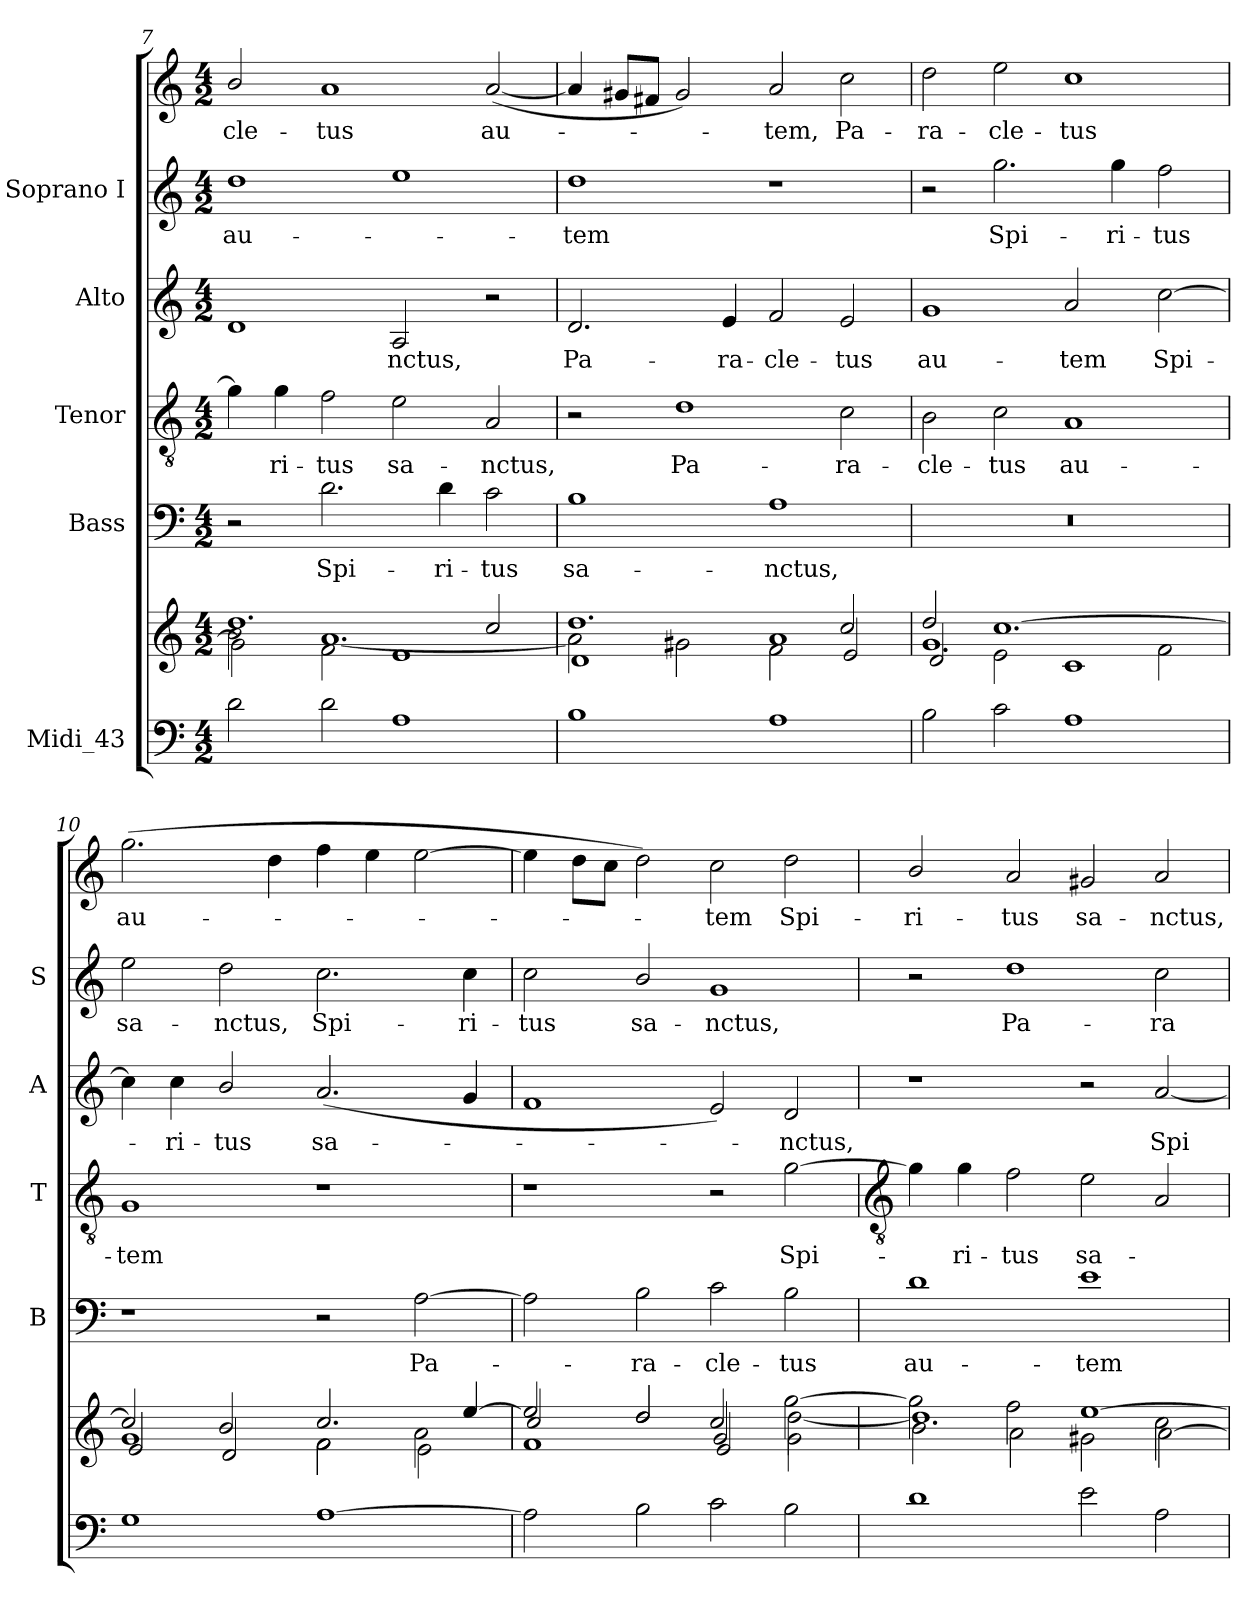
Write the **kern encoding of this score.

**kern	**kern	**kern	**text	**kern	**text	**kern	**text	**kern	**text	**kern	**text
*part5	*part5	*part4	*part4	*part3	*part3	*part2	*part2	*part1	*part1	*part1	*part1
*staff7	*staff6	*staff5	*staff5	*staff4	*staff4	*staff3	*staff3	*staff2	*staff2	*staff1	*staff1
*I"Midi_43	*	*I"Bass	*	*I"Tenor	*	*I"Alto	*	*I"Soprano I	*	*	*
*	*	*I'B	*	*I'T	*	*I'A	*	*I'S	*	*	*
!!LO:LB:g=z
*clefF4	*clefG2	*clefF4	*	*clefGv2	*	*clefG2	*	*clefG2	*	*clefG2	*
*k[]	*k[]	*k[]	*	*k[]	*	*k[]	*	*k[]	*	*k[]	*
*C:	*C:	*C:	*	*C:	*	*C:	*	*C:	*	*C:	*
*M4/2	*M4/2	*M4/2	*	*M4/2	*	*M4/2	*	*M4/2	*	*M4/2	*
=7	=7	=7	=7	=7	=7	=7	=7	=7	=7	=7	=7
*	*^	*	*	*	*	*	*	*	*	*	*
*	*	*^	*	*	*	*	*	*	*	*	*	*
!	!	!	!	!	!	!	!	!	!	!	!LO:LY:b	!	!LO:LY:b
2d	1.dd/	2b\	2g\]	2r	.	4g]	.	1d	.	1dd	au-	2b/	cle-
!	!	!	!	!	!	!	!LO:LY:b	!	!	!	!	!	!
.	.	.	.	.	.	4g	ri-	.	.	.	.	.	.
!	!	!	!	!	!LO:LY:b	!	!LO:LY:b	!	!	!	!	!	!LO:LY:b
2d	.	[1.a\	2f\	2.d	Spi-	2f	-tus	.	.	.	.	1a	-tus
!	!	!	!	!	!	!	!LO:LY:b	!	!LO:LY:b	!	!	!	!
1A	.	.	1e\	.	.	2e	sa-	2A	nctus,	1ee	.	.	.
!	!	!	!	!	!LO:LY:b	!	!	!	!	!	!	!	!
.	.	.	.	4d	-ri-	.	.	.	.	.	.	.	.
!	!	!	!	!	!LO:LY:b	!	!LO:LY:b	!	!	!	!	!	!LO:LY:b
.	2cc/	.	.	2c	-tus	2A	-nctus,	2r	.	.	.	(<[2a	au-
=8	=8	=8	=8	=8	=8	=8	=8	=8	=8	=8	=8	=8	=8
!	!	!	!	!	!LO:LY:b	!	!	!	!LO:LY:b	!	!LO:LY:b	!	!
1B	1.dd/	2a\]	1d\	1B	sa-	2r	.	2.d	Pa-	1dd	-tem	4a]	.
.	.	.	.	.	.	.	.	.	.	.	.	8g#XL	.
.	.	.	.	.	.	.	.	.	.	.	.	8f#XJ	.
!	!	!	!	!	!	!	!LO:LY:b	!	!	!	!	!	!
.	.	2g#X\	.	.	.	1d	Pa-	.	.	.	.	2g#)	.
!	!	!	!	!	!	!	!	!	!LO:LY:b	!	!	!	!
.	.	.	.	.	.	.	.	4e	-ra-	.	.	.	.
!	!	!	!	!	!LO:LY:b	!	!	!	!LO:LY:b	!	!	!	!LO:LY:b
1A	.	1a\	2f\	1A	-nctus,	.	.	2f	-cle-	1r	.	2a	tem,
!	!	!	!	!	!	!	!LO:LY:b	!	!LO:LY:b	!	!	!	!LO:LY:b
.	2cc/	.	2e/	.	.	2c	-ra-	2e	-tus	.	.	2cc	Pa-
=9	=9	=9	=9	=9	=9	=9	=9	=9	=9	=9	=9	=9	=9
!	!	!	!	!	!	!	!LO:LY:b	!	!LO:LY:b	!	!	!	!LO:LY:b
2B	2dd/	1.g\	2d/	0r	.	2B	-cle-	1g	au-	2r	.	2dd	ra-
!	!	!	!	!	!	!	!LO:LY:b	!	!	!	!LO:LY:b	!	!LO:LY:b
2c	[1.cc/	.	2e\	.	.	2c	-tus	.	.	2.gg	Spi-	2ee	-cle-
!	!	!	!	!	!	!	!LO:LY:b	!	!LO:LY:b	!	!	!	!LO:LY:b
1A	.	.	1c\	.	.	1A	au-	2a	-tem	.	.	1cc	-tus
!	!	!	!	!	!	!	!	!	!	!	!LO:LY:b	!	!
.	.	.	.	.	.	.	.	.	.	4gg	-ri-	.	.
!	!	!	!	!	!	!	!	!	!LO:LY:b	!	!LO:LY:b	!	!
.	.	2f\	.	.	.	.	.	[2cc	Spi-	2ff	-tus	.	.
=10	=10	=10	=10	=10	=10	=10	=10	=10	=10	=10	=10	=10	=10
!	!	!	!	!	!	!	!LO:LY:b	!	!	!	!LO:LY:b	!	!LO:LY:b
1G	2cc/]	1g\	2e/	1r	.	1G	-tem	4cc]	.	2ee	sa-	(>2.gg	au-
!	!	!	!	!	!	!	!	!	!LO:LY:b	!	!	!	!
.	.	.	.	.	.	.	.	4cc	ri-	.	.	.	.
!	!	!	!	!	!	!	!	!	!LO:LY:b	!	!LO:LY:b	!	!
.	2b/	.	2d/	.	.	.	.	2b/	-tus	2dd	-nctus,	.	.
.	.	.	.	.	.	.	.	.	.	.	.	4dd	.
!	!	!	!	!	!	!	!	!	!LO:LY:b	!	!LO:LY:b	!	!
[1A	2.cc/	2f\	2f\	2r	.	1r	.	(<2.a	sa-	2.cc	Spi-	4ff	.
.	.	.	.	.	.	.	.	.	.	.	.	4ee	.
!	!	!	!	!	!LO:LY:b	!	!	!	!	!	!	!	!
.	.	2a\	2e\	[2A	Pa-	.	.	.	.	.	.	[2ee	.
!	!	!	!	!	!	!	!	!	!	!	!LO:LY:b	!	!
.	[4ee/	.	.	.	.	.	.	4g	.	4cc	-ri-	.	.
=11	=11	=11	=11	=11	=11	=11	=11	=11	=11	=11	=11	=11	=11
!	!	!	!	!	!	!	!	!	!	!	!LO:LY:b	!	!
2A]	2ee/]	2cc/	1f\	2A]	.	1r	.	1f	.	2cc	-tus	4ee]	.
.	.	.	.	.	.	.	.	.	.	.	.	8ddL	.
.	.	.	.	.	.	.	.	.	.	.	.	8ccJ	.
!	!	!	!	!	!LO:LY:b	!	!	!	!	!	!LO:LY:b	!	!
2B	2dd/	2dd/	.	2B	ra-	.	.	.	.	2b/	sa-	2dd)	.
!	!	!	!	!	!LO:LY:b	!	!	!	!	!	!LO:LY:b	!	!LO:LY:b
2c	2cc/	2g/	2e/	2c	-cle-	2r	.	2e)	.	1g	-nctus,	2cc	-tem
!	!	!	!	!	!LO:LY:b	!	!LO:LY:b	!	!LO:LY:b	!	!	!	!LO:LY:b
2B	[2gg\	[2dd\	2g\	2B	-tus	[2g	Spi-	2d	nctus,	.	.	2dd	Spi-
!!LO:LB:g=z
=12	=12	=12	=12	=12	=12	=12	=12	=12	=12	=12	=12	=12	=12
*	*	*	*	*	*	*clefGv2	*	*	*	*	*	*	*
!	!	!	!	!	!LO:LY:b	!	!	!	!	!	!	!	!LO:LY:b
1d	2gg\]	1.dd\]	2b\	1d	au-	4g]	.	1r	.	2r	.	2b/	ri-
!	!	!	!	!	!	!	!LO:LY:b	!	!	!	!	!	!
.	.	.	.	.	.	4g	ri-	.	.	.	.	.	.
!	!	!	!	!	!	!	!LO:LY:b	!	!	!	!LO:LY:b	!	!LO:LY:b
.	2ff\	.	2a\	.	.	2f	-tus	.	.	1dd	Pa-	2a	-tus
!	!	!	!	!	!LO:LY:b	!	!LO:LY:b	!	!	!	!	!	!LO:LY:b
2e	[1ee/	.	2g#X\	1e	-tem	2e	sa-	2r	.	.	.	2g#X	sa-
!	!	!	!	!	!	!	!	!	!LO:LY:b	!	!LO:LY:b	!	!LO:LY:b
2A	.	2cc\	[2a\	.	.	2A/	.	[2a	Spi-	2cc	-ra-	2a	-nctus,
*	*v	*v	*v	*	*	*	*	*	*	*	*	*	*
=	=	=	=	=	=	=	=	=	=	=	=
*-	*-	*-	*-	*-	*-	*-	*-	*-	*-	*-	*-
